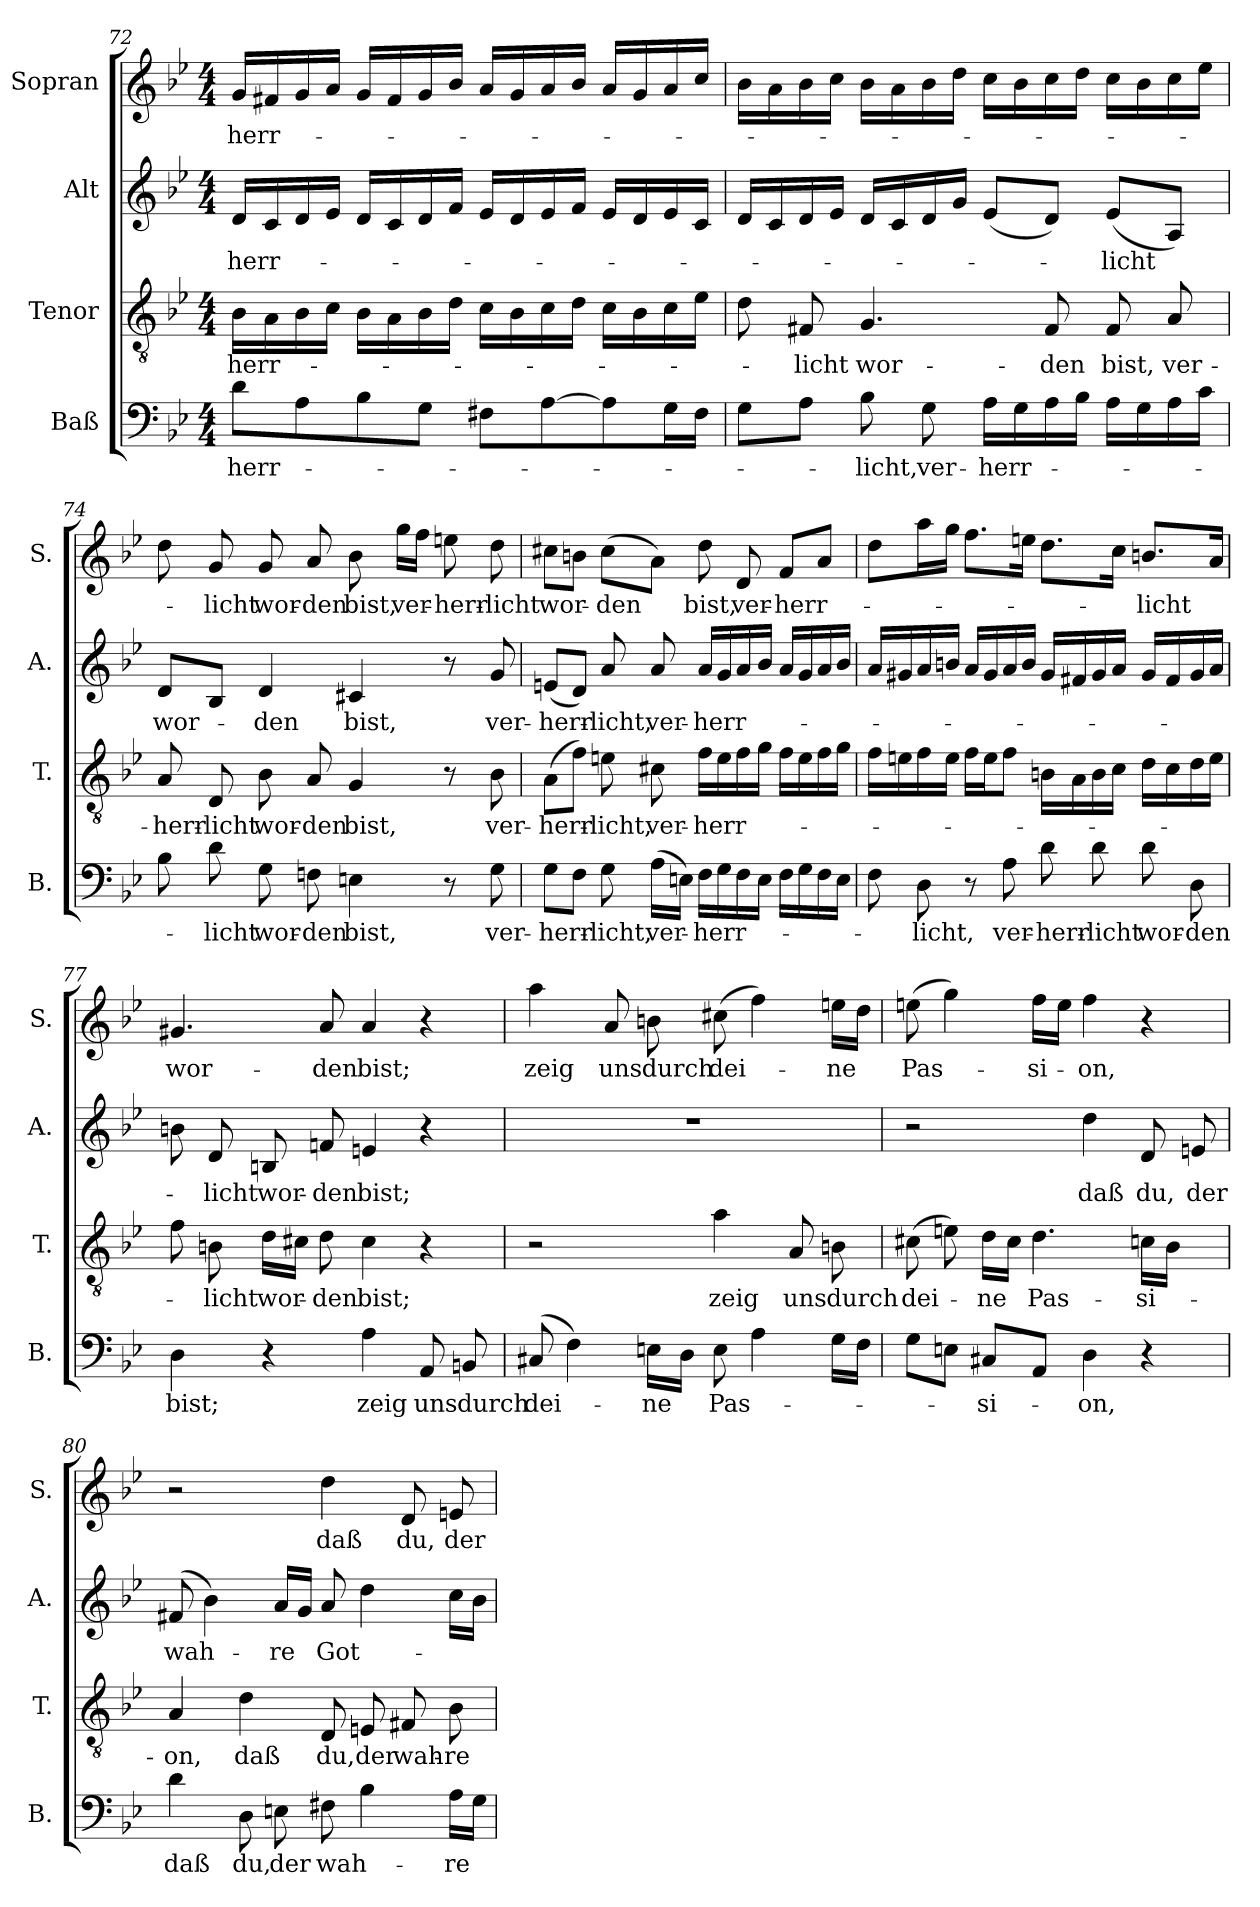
**kern	**text	**kern	**text	**kern	**text	**kern	**text
*part4	*part4	*part3	*part3	*part2	*part2	*part1	*part1
*staff4	*staff4	*staff3	*staff3	*staff2	*staff2	*staff1	*staff1
*I"Baß	*	*I"Tenor	*	*I"Alt	*	*I"Sopran	*
*I'B.	*	*I'T.	*	*I'A.	*	*I'S.	*
*clefF4	*	*clefGv2	*	*clefG2	*	*clefG2	*
*k[b-e-]	*	*k[b-e-]	*	*k[b-e-]	*	*k[b-e-]	*
*B-:	*	*B-:	*	*B-:	*	*B-:	*
*M4/4	*	*M4/4	*	*M4/4	*	*M4/4	*
=72	=72	=72	=72	=72	=72	=72	=72
!	!LO:LY:b	!	!LO:LY:b	!	!LO:LY:b	!	!LO:LY:b
8d\L	-herr-	16B-\LL	-herr-	16d/LL	-herr-	16g/LL	-herr-
.	.	16A\	.	16c/	.	16f#X/	.
8A\	.	16B-\	.	16d/	.	16g/	.
.	.	16c\JJ	.	16e-/JJ	.	16a/JJ	.
8B-\	.	16B-\LL	.	16d/LL	.	16g/LL	.
.	.	16A\	.	16c/	.	16f#/	.
8G\J	.	16B-\	.	16d/	.	16g/	.
.	.	16d\JJ	.	16f/JJ	.	16b-/JJ	.
8F#X\L	.	16c\LL	.	16e-/LL	.	16a/LL	.
.	.	16B-\	.	16d/	.	16g/	.
[8A\	.	16c\	.	16e-/	.	16a/	.
.	.	16d\JJ	.	16f/JJ	.	16b-/JJ	.
8A\]	.	16c\LL	.	16e-/LL	.	16a/LL	.
.	.	16B-\	.	16d/	.	16g/	.
16G\L	.	16c\	.	16e-/	.	16a/	.
16F#\JJ	.	16e-\JJ	.	16c/JJ	.	16cc/JJ	.
!!LO:LB:g=z
=73	=73	=73	=73	=73	=73	=73	=73
8G\L	.	8d\	.	16d/LL	.	16b-\LL	.
.	.	.	.	16c/	.	16a\	.
!	!	!	!LO:LY:b	!	!	!	!
8A\J	.	8F#X/	-licht	16d/	.	16b-\	.
.	.	.	.	16e-/JJ	.	16cc\JJ	.
!	!LO:LY:b	!	!LO:LY:b	!	!	!	!
8B-\	-licht,	4.G/	wor-	16d/LL	.	16b-\LL	.
.	.	.	.	16c/	.	16a\	.
!	!LO:LY:b	!	!	!	!	!	!
8G\	ver-	.	.	16d/	.	16b-\	.
.	.	.	.	16g/JJ	.	16dd\JJ	.
!	!LO:LY:b	!	!	!	!	!	!
16A\LL	-herr-	.	.	(<8e-/L	.	16cc\LL	.
16G\	.	.	.	.	.	16b-\	.
!	!	!	!LO:LY:b	!	!	!	!
16A\	.	8F#/	-den	8d/J)	.	16cc\	.
16B-\JJ	.	.	.	.	.	16dd\JJ	.
!	!	!	!LO:LY:b	!	!LO:LY:b	!	!
16A\LL	.	8F#/	bist,	(<8e-/L	-licht	16cc\LL	.
16G\	.	.	.	.	.	16b-\	.
!	!	!	!LO:LY:b	!	!	!	!
16A\	.	8A/	ver-	8A/J)	.	16cc\	.
16c\JJ	.	.	.	.	.	16ee-\JJ	.
=74	=74	=74	=74	=74	=74	=74	=74
!	!	!	!LO:LY:b	!	!LO:LY:b	!	!
8B-\	.	8A/	-herr-	8d/L	wor-	8dd\	.
!	!LO:LY:b	!	!LO:LY:b	!	!	!	!LO:LY:b
8d\	-licht	8D/	-licht	8B-/J	.	8g/	-licht
!	!LO:LY:b	!	!LO:LY:b	!	!LO:LY:b	!	!LO:LY:b
8G\	wor-	8B-\	wor-	4d/	-den	8g/	wor-
!	!LO:LY:b	!	!LO:LY:b	!	!	!	!LO:LY:b
8Fni\	-den	8A/	-den	.	.	8a/	-den
!	!LO:LY:b	!	!LO:LY:b	!	!LO:LY:b	!	!LO:LY:b
4En\	bist,	4G/	bist,	4c#X/	bist,	8b-\	bist,
!	!	!	!	!	!	!	!LO:LY:b
.	.	.	.	.	.	16gg\LL	ver-
.	.	.	.	.	.	16ff\JJ	.
!	!	!	!	!	!	!	!LO:LY:b
8r	.	8r	.	8r	.	8een\	-herr-
!	!LO:LY:b	!	!LO:LY:b	!	!LO:LY:b	!	!LO:LY:b
8G\	ver-	8B-\	ver-	8g/	ver-	8dd\	-licht
!!LO:PB:g=z
=75	=75	=75	=75	=75	=75	=75	=75
!	!LO:LY:b	!	!LO:LY:b	!	!LO:LY:b	!	!LO:LY:b
8G\L	-herr-	(>8A\L	-herr-	(<8en/L	-herr-	8cc#X\L	wor-
8F\J	.	8f\J)	.	8d/J)	.	8bn\J	.
!	!LO:LY:b	!	!LO:LY:b	!	!LO:LY:b	!	!LO:LY:b
8G\	-licht,	8en\	-licht,	8a/	-licht,	(>8cc#\L	-den
!	!LO:LY:b	!	!LO:LY:b	!	!LO:LY:b	!	!
(>16A\LL	ver-	8c#X\	ver-	8a/	ver-	8a\J)	.
16En\JJ)	.	.	.	.	.	.	.
!	!LO:LY:b	!	!LO:LY:b	!	!LO:LY:b	!	!LO:LY:b
16F\LL	-herr-	16f\LL	-herr-	16a/LL	-herr-	8dd\	bist,
16G\	.	16e\	.	16g/	.	.	.
!	!	!	!	!	!	!	!LO:LY:b
16F\	.	16f\	.	16a/	.	8d/	ver-
16E\JJ	.	16g\JJ	.	16b-/JJ	.	.	.
!	!	!	!	!	!	!	!LO:LY:b
16F\LL	.	16f\LL	.	16a/LL	.	8f/L	-herr-
16G\	.	16e\	.	16g/	.	.	.
16F\	.	16f\	.	16a/	.	8a/J	.
16E\JJ	.	16g\JJ	.	16b-/JJ	.	.	.
=76	=76	=76	=76	=76	=76	=76	=76
8F\	.	16f\LL	.	16a/LL	.	8dd\L	.
.	.	16en\	.	16g#X/	.	.	.
!	!LO:LY:b	!	!	!	!	!	!
8D\	-licht,	16f\	.	16a/	.	16aa\L	.
.	.	16e\JJ	.	16bn/JJ	.	16gg\JJ	.
8r	.	16f\LL	.	16a/LL	.	8.ff\L	.
.	.	16e\J	.	16g#/	.	.	.
!	!LO:LY:b	!	!	!	!	!	!
8A\	ver-	8f\J	.	16a/	.	.	.
.	.	.	.	16b/JJ	.	16een\Jk	.
!	!LO:LY:b	!	!	!	!	!	!
8d\	-herr-	16Bn\LL	.	16g#/LL	.	8.dd\L	.
.	.	16A\	.	16f#X/	.	.	.
!	!LO:LY:b	!	!	!	!	!	!
8d\	-licht	16B\	.	16g#/	.	.	.
.	.	16c\JJ	.	16a/JJ	.	16cc\Jk	.
!	!LO:LY:b	!	!	!	!	!	!LO:LY:b
8d\	wor-	16d\LL	.	16g#/LL	.	8.bn/L	-licht
.	.	16c\	.	16f#/	.	.	.
!	!LO:LY:b	!	!	!	!	!	!
8D\	-den	16d\	.	16g#/	.	.	.
.	.	16e\JJ	.	16a/JJ	.	16a/Jk	.
!!LO:LB:g=z
=77	=77	=77	=77	=77	=77	=77	=77
!	!LO:LY:b	!	!	!	!	!	!LO:LY:b
4D\	bist;	8f\	.	8bn\	.	4.g#X/	wor-
!	!	!	!LO:LY:b	!	!LO:LY:b	!	!
.	.	8Bn\	-licht	8d/	-licht	.	.
!	!	!	!LO:LY:b	!	!LO:LY:b	!	!
4r	.	16d\LL	wor-	8Bn/	wor-	.	.
.	.	16c#X\JJ	.	.	.	.	.
!	!	!	!LO:LY:b	!	!LO:LY:b	!	!LO:LY:b
.	.	8d\	-den	8fni/	-den	8a/	-den
!	!LO:LY:b	!	!LO:LY:b	!	!LO:LY:b	!	!LO:LY:b
4A\	zeig	4c#\	bist;	4en/	bist;	4a/	bist;
!	!LO:LY:b	!	!	!	!	!	!
8AA/	uns	4r	.	4r	.	4r	.
!	!LO:LY:b	!	!	!	!	!	!
8BBn/	durch	.	.	.	.	.	.
=78	=78	=78	=78	=78	=78	=78	=78
!	!LO:LY:b	!	!	!	!	!	!LO:LY:b
(>8C#X/	dei-	2r	.	1r	.	4aa\	zeig
4F\)	.	.	.	.	.	.	.
!	!	!	!	!	!	!	!LO:LY:b
.	.	.	.	.	.	8a/	uns
!	!LO:LY:b	!	!	!	!	!	!LO:LY:b
16En\LL	-ne	.	.	.	.	8bn\	durch
16D\JJ	.	.	.	.	.	.	.
!	!LO:LY:b	!	!LO:LY:b	!	!	!	!LO:LY:b
8E\	Pas-	4a\	zeig	.	.	(>8cc#X\	dei-
4A\	.	.	.	.	.	4ff\)	.
!	!	!	!LO:LY:b	!	!	!	!
.	.	8A/	uns	.	.	.	.
!	!	!	!LO:LY:b	!	!	!	!LO:LY:b
16G\LL	.	8Bn\	durch	.	.	16een\LL	-ne
16F\JJ	.	.	.	.	.	16dd\JJ	.
=79	=79	=79	=79	=79	=79	=79	=79
!	!	!	!LO:LY:b	!	!	!	!LO:LY:b
8G\L	.	(>8c#X\	dei-	2r	.	(>8een\	Pas-
8En\J	.	8en\)	.	.	.	4gg\)	.
!	!LO:LY:b	!	!LO:LY:b	!	!	!	!
8C#X/L	-si-	16d\LL	-ne	.	.	.	.
.	.	16c#\JJ	.	.	.	.	.
!	!	!	!LO:LY:b	!	!	!	!LO:LY:b
8AA/J	.	4.d\	Pas-	.	.	16ff\LL	-si-
.	.	.	.	.	.	16ee\JJ	.
!	!LO:LY:b	!	!	!	!LO:LY:b	!	!LO:LY:b
4D\	-on,	.	.	4dd\	daß	4ff\	-on,
!	!	!	!LO:LY:b	!	!LO:LY:b	!	!
4r	.	16cn\LL	-si-	8d/	du,	4r	.
.	.	16B-i\JJ	.	.	.	.	.
!	!	!	!	!	!LO:LY:b	!	!
.	.	8ryy	.	8en/	der	.	.
!!LO:LB:g=z
=80	=80	=80	=80	=80	=80	=80	=80
!	!LO:LY:b	!	!LO:LY:b	!	!LO:LY:b	!	!
4d\	daß	4A/	-on,	(>8f#X/	wah-	2r	.
.	.	.	.	4b-\)	.	.	.
!	!LO:LY:b	!	!LO:LY:b	!	!	!	!
8D\	du,	4d\	daß	.	.	.	.
!	!LO:LY:b	!	!	!	!LO:LY:b	!	!
8En\	der	.	.	16a/LL	-re	.	.
.	.	.	.	16g/JJ	.	.	.
!	!LO:LY:b	!	!LO:LY:b	!	!LO:LY:b	!	!LO:LY:b
8F#X\	wah-	8D/	du,	8a/	Got-	4dd\	daß
!	!	!	!LO:LY:b	!	!	!	!
4B-\	.	8En/	der	4dd\	.	.	.
!	!	!	!LO:LY:b	!	!	!	!LO:LY:b
.	.	8F#X/	wah-	.	.	8d/	du,
!	!LO:LY:b	!	!LO:LY:b	!	!	!	!LO:LY:b
16A\LL	-re	8B-\	-re	16cc\LL	.	8en/	der
16G\JJ	.	.	.	16b-\JJ	.	.	.
=	=	=	=	=	=	=	=
*-	*-	*-	*-	*-	*-	*-	*-
